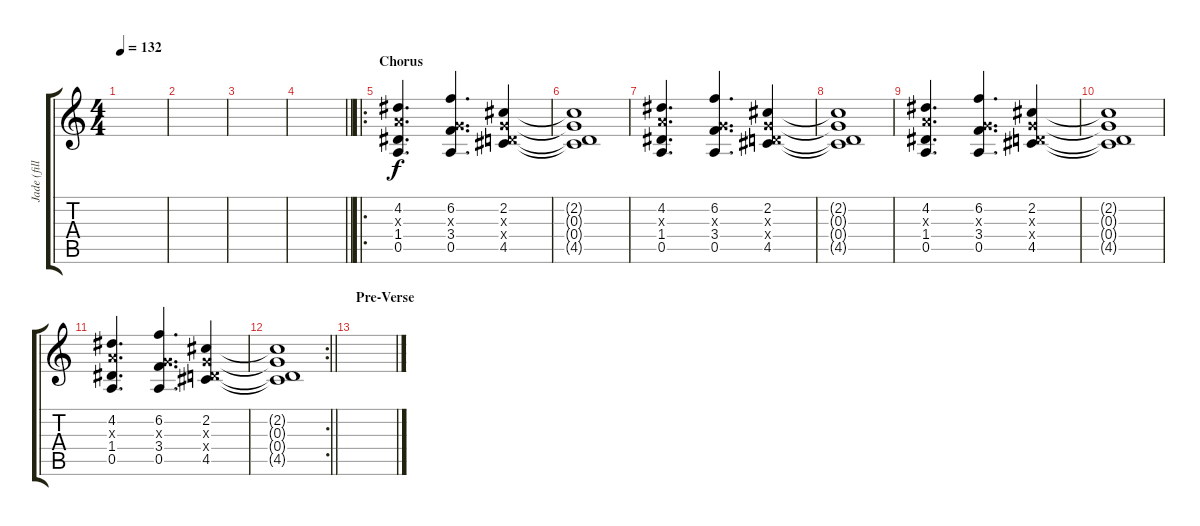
\track ("Jade (fills)" "Jade (fill") {instrument distortionguitar}
\staff {score tabs}
\tuning (E4 B3 G3 D3 A2 E2) {hide}
\ts (4 4)
\tempo 132
\clef g2
\ks c
|
|
|
\barLineRight lightlight
|
\ro
\section ("" "Chorus")
(4.2 2.3{x} 1.4 0.5).4{d} (6.2 0.3{x} 3.4 0.5).4{d} (2.2 0.3{x} 0.4{x} 4.5).4 |
(2.2{t} 0.3{t} 0.4{t} 4.5{t}).1 |
(4.2 2.3{x} 1.4 0.5).4{d} (6.2 0.3{x} 3.4 0.5).4{d} (2.2 0.3{x} 0.4{x} 4.5).4 |
(2.2{t} 0.3{t} 0.4{t} 4.5{t}).1 |
(4.2 2.3{x} 1.4 0.5).4{d} (6.2 0.3{x} 3.4 0.5).4{d} (2.2 0.3{x} 0.4{x} 4.5).4 |
(2.2{t} 0.3{t} 0.4{t} 4.5{t}).1 |
(4.2 2.3{x} 1.4 0.5).4{d} (6.2 0.3{x} 3.4 0.5).4{d} (2.2 0.3{x} 0.4{x} 4.5).4 |
\rc 2
\barLineRight lightlight
(2.2{t} 0.3{t} 0.4{t} 4.5{t}).1 |
\section ("" "Pre-Verse")
